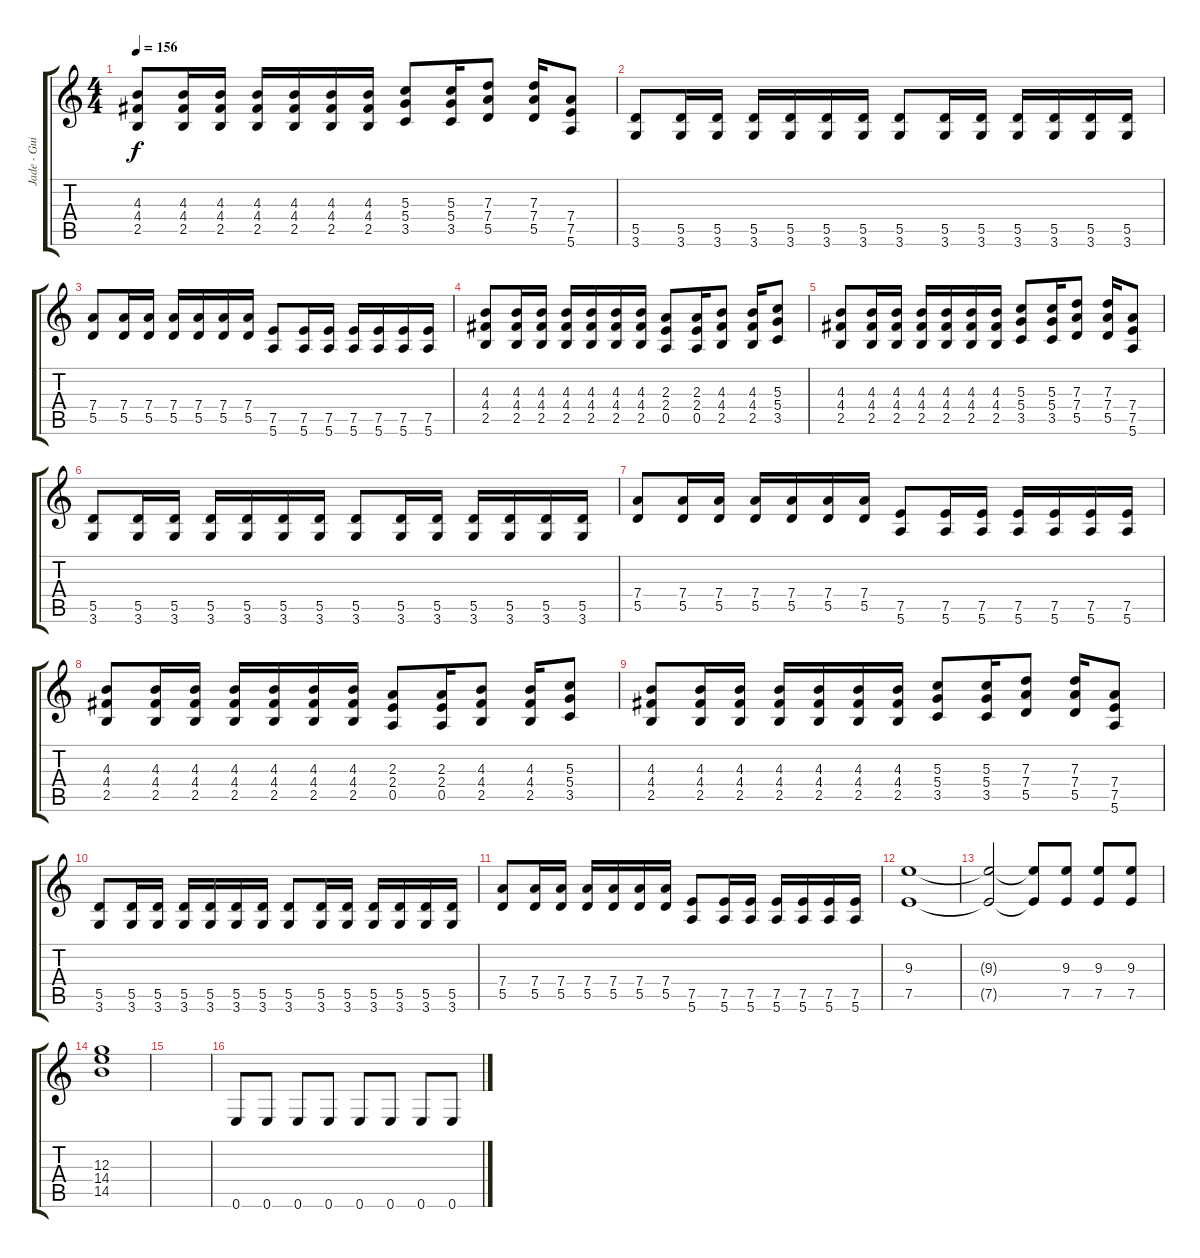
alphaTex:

\track ("Jade - Guitar" "Jade - Gui") {instrument overdrivenguitar}
\staff {score tabs}
\tuning (E4 B3 G3 D3 A2 E2) {hide}
\ts (4 4)
\tempo 156
\clef g2
\ks c
(4.3 4.4 2.5).8{dy f} (4.3 4.4 2.5).16 (4.3 4.4 2.5).16 (4.3 4.4 2.5).16 (4.3 4.4 2.5).16 (4.3 4.4 2.5).16 (4.3 4.4 2.5).16 (5.3 5.4 3.5).8 (5.3 5.4 3.5).16 (7.3 7.4 5.5).8 (7.3 7.4 5.5).16 (7.4 7.5 5.6).8 |
(5.5 3.6).8 (5.5 3.6).16 (5.5 3.6).16 (5.5 3.6).16 (5.5 3.6).16 (5.5 3.6).16 (5.5 3.6).16 (5.5 3.6).8 (5.5 3.6).16 (5.5 3.6).16 (5.5 3.6).16 (5.5 3.6).16 (5.5 3.6).16 (5.5 3.6).16 |
(7.4 5.5).8 (7.4 5.5).16 (7.4 5.5).16 (7.4 5.5).16 (7.4 5.5).16 (7.4 5.5).16 (7.4 5.5).16 (7.5 5.6).8 (7.5 5.6).16 (7.5 5.6).16 (7.5 5.6).16 (7.5 5.6).16 (7.5 5.6).16 (7.5 5.6).16 |
(4.3 4.4 2.5).8 (4.3 4.4 2.5).16 (4.3 4.4 2.5).16 (4.3 4.4 2.5).16 (4.3 4.4 2.5).16 (4.3 4.4 2.5).16 (4.3 4.4 2.5).16 (2.3 2.4 0.5).8 (2.3 2.4 0.5).16 (4.3 4.4 2.5).8 (4.3 4.4 2.5).16 (5.3 5.4 3.5).8 |
(4.3 4.4 2.5).8 (4.3 4.4 2.5).16 (4.3 4.4 2.5).16 (4.3 4.4 2.5).16 (4.3 4.4 2.5).16 (4.3 4.4 2.5).16 (4.3 4.4 2.5).16 (5.3 5.4 3.5).8 (5.3 5.4 3.5).16 (7.3 7.4 5.5).8 (7.3 7.4 5.5).16 (7.4 7.5 5.6).8 |
(5.5 3.6).8 (5.5 3.6).16 (5.5 3.6).16 (5.5 3.6).16 (5.5 3.6).16 (5.5 3.6).16 (5.5 3.6).16 (5.5 3.6).8 (5.5 3.6).16 (5.5 3.6).16 (5.5 3.6).16 (5.5 3.6).16 (5.5 3.6).16 (5.5 3.6).16 |
(7.4 5.5).8 (7.4 5.5).16 (7.4 5.5).16 (7.4 5.5).16 (7.4 5.5).16 (7.4 5.5).16 (7.4 5.5).16 (7.5 5.6).8 (7.5 5.6).16 (7.5 5.6).16 (7.5 5.6).16 (7.5 5.6).16 (7.5 5.6).16 (7.5 5.6).16 |
(4.3 4.4 2.5).8 (4.3 4.4 2.5).16 (4.3 4.4 2.5).16 (4.3 4.4 2.5).16 (4.3 4.4 2.5).16 (4.3 4.4 2.5).16 (4.3 4.4 2.5).16 (2.3 2.4 0.5).8 (2.3 2.4 0.5).16 (4.3 4.4 2.5).8 (4.3 4.4 2.5).16 (5.3 5.4 3.5).8 |
(4.3 4.4 2.5).8 (4.3 4.4 2.5).16 (4.3 4.4 2.5).16 (4.3 4.4 2.5).16 (4.3 4.4 2.5).16 (4.3 4.4 2.5).16 (4.3 4.4 2.5).16 (5.3 5.4 3.5).8 (5.3 5.4 3.5).16 (7.3 7.4 5.5).8 (7.3 7.4 5.5).16 (7.4 7.5 5.6).8 |
(5.5 3.6).8 (5.5 3.6).16 (5.5 3.6).16 (5.5 3.6).16 (5.5 3.6).16 (5.5 3.6).16 (5.5 3.6).16 (5.5 3.6).8 (5.5 3.6).16 (5.5 3.6).16 (5.5 3.6).16 (5.5 3.6).16 (5.5 3.6).16 (5.5 3.6).16 |
(7.4 5.5).8 (7.4 5.5).16 (7.4 5.5).16 (7.4 5.5).16 (7.4 5.5).16 (7.4 5.5).16 (7.4 5.5).16 (7.5 5.6).8 (7.5 5.6).16 (7.5 5.6).16 (7.5 5.6).16 (7.5 5.6).16 (7.5 5.6).16 (7.5 5.6).16 |
(9.3 7.5).1 |
(9.3{t} 7.5{t}).2 (9.3{t} 7.5{t}).8 (9.3 7.5).8 (9.3 7.5).8 (9.3 7.5).8 |
(12.3 14.4 14.5).1 |
|
0.6.8 0.6.8 0.6.8 0.6.8 0.6.8 0.6.8 0.6.8 0.6.8
